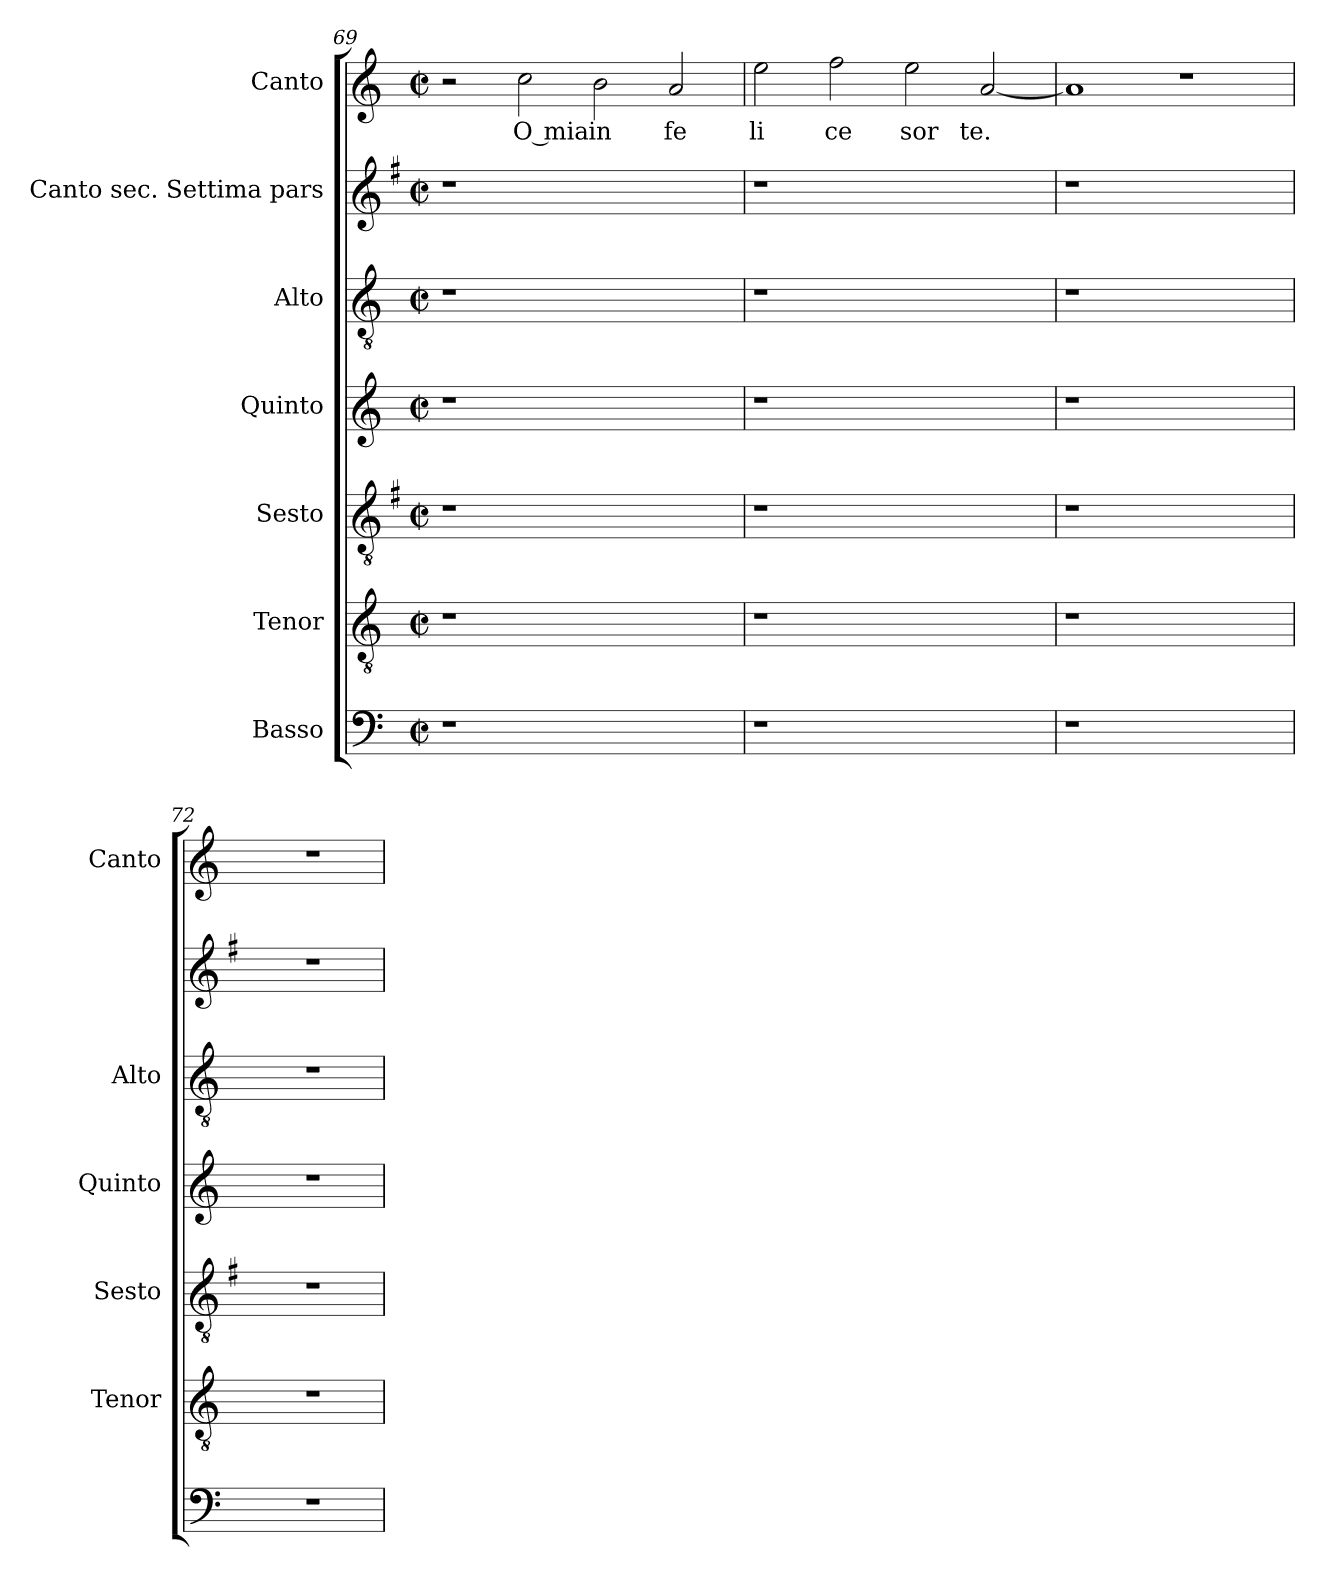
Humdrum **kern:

**kern	**kern	**kern	**kern	**kern	**kern	**kern	**text
*part7	*part6	*part5	*part4	*part3	*part2	*part1	*part1
*staff7	*staff6	*staff5	*staff4	*staff3	*staff2	*staff1	*staff1
*I"Basso	*I"Tenor	*I"Sesto	*I"Quinto	*I"Alto	*I"Canto sec. Settima pars	*I"Canto	*
*	*I'Tenor	*I'Sesto	*I'Quinto	*I'Alto	*	*I'Canto	*
*clefF4	*clefGv2	*clefGv2	*clefG2	*clefGv2	*clefG2	*clefG2	*
*k[]	*k[]	*k[f#]	*k[]	*k[]	*k[f#]	*k[]	*
*C:	*C:	*G:	*C:	*C:	*G:	*C:	*
*M2/2	*M2/2	*M2/2	*M2/2	*M2/2	*M2/2	*M2/2	*
*met(c|)	*met(c|)	*met(c|)	*met(c|)	*met(c|)	*met(c|)	*met(c|)	*
=69	=69	=69	=69	=69	=69	=69	=69
1r	1r	1r	1r	1r	1r	2r	.
!	!	!	!	!	!	!	!LO:LY:b
.	.	.	.	.	.	2cc\	O mia
!	!	!	!	!	!	!	!LO:LY:b
1ryy	1ryy	1ryy	1ryy	1ryy	1ryy	2b\	in
!	!	!	!	!	!	!	!LO:LY:b
.	.	.	.	.	.	2a/	fe
=70	=70	=70	=70	=70	=70	=70	=70
!	!	!	!	!	!	!	!LO:LY:b
1r	1r	1r	1r	1r	1r	2ee\	li
!	!	!	!	!	!	!	!LO:LY:b
.	.	.	.	.	.	2ff\	ce
!	!	!	!	!	!	!	!LO:LY:b
1ryy	1ryy	1ryy	1ryy	1ryy	1ryy	2ee\	sor
!	!	!	!	!	!	!	!LO:LY:b
.	.	.	.	.	.	[<2a/	te.
=71	=71	=71	=71	=71	=71	=71	=71
1r	1r	1r	1r	1r	1r	1a]	.
1ryy	1ryy	1ryy	1ryy	1ryy	1ryy	1r	.
!!LO:LB:g=z
=72	=72	=72	=72	=72	=72	=72	=72
1r	1r	1r	1r	1r	1r	1r	.
=	=	=	=	=	=	=	=
*-	*-	*-	*-	*-	*-	*-	*-
